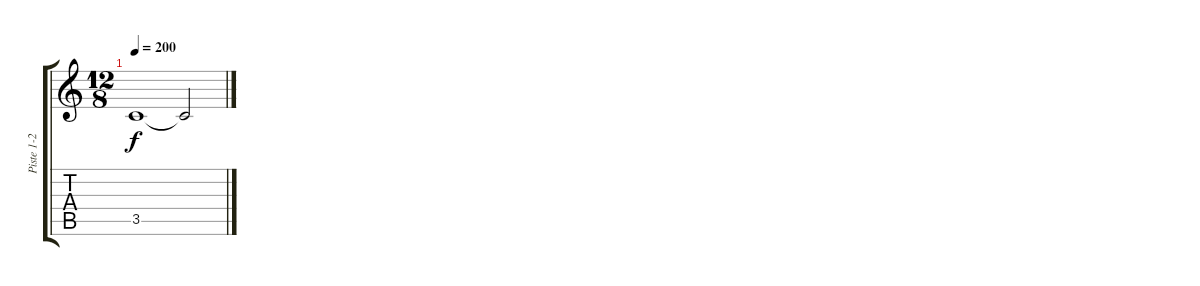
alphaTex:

\track ("Piste 1-2" "Piste 1-2") {instrument acousticguitarsteel}
\staff {score tabs}
\tuning (E4 B3 G3 D3 A2 E2) {hide}
\ts (12 8)
\tempo 200
\clef g2
\ks c
3.5.1{dy f} 3.5{t}.2
